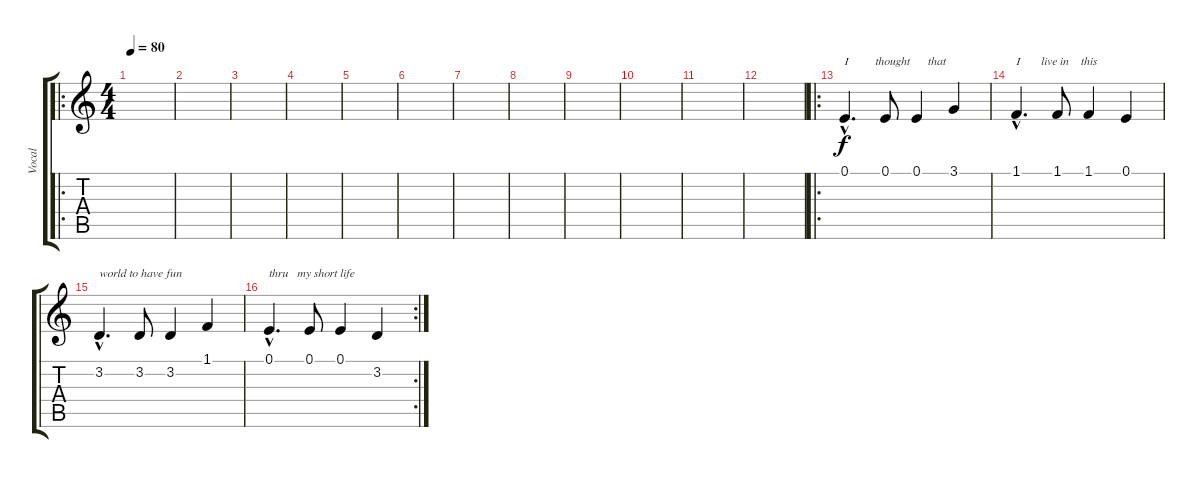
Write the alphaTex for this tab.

\track ("Vocal" "Vocal") {instrument sopranosax}
\staff {score tabs}
\tuning (E4 B3 G3 D3 A2 E2) {hide}
\ro
\ts (4 4)
\tempo 80
\clef g2
\ks c
|
|
|
|
|
|
|
|
|
|
|
|
\ro
0.1{hac}.4{d txt "I         thought      that"} 0.1.8 0.1.4 3.1.4 |
1.1{hac}.4{d txt "I       live in    this"} 1.1.8 1.1.4 0.1.4 |
3.2{hac}.4{d txt "world to have fun"} 3.2.8 3.2.4 1.1.4 |
\rc 2
0.1{hac}.4{d txt "thru   my short life"} 0.1.8 0.1.4 3.2.4
